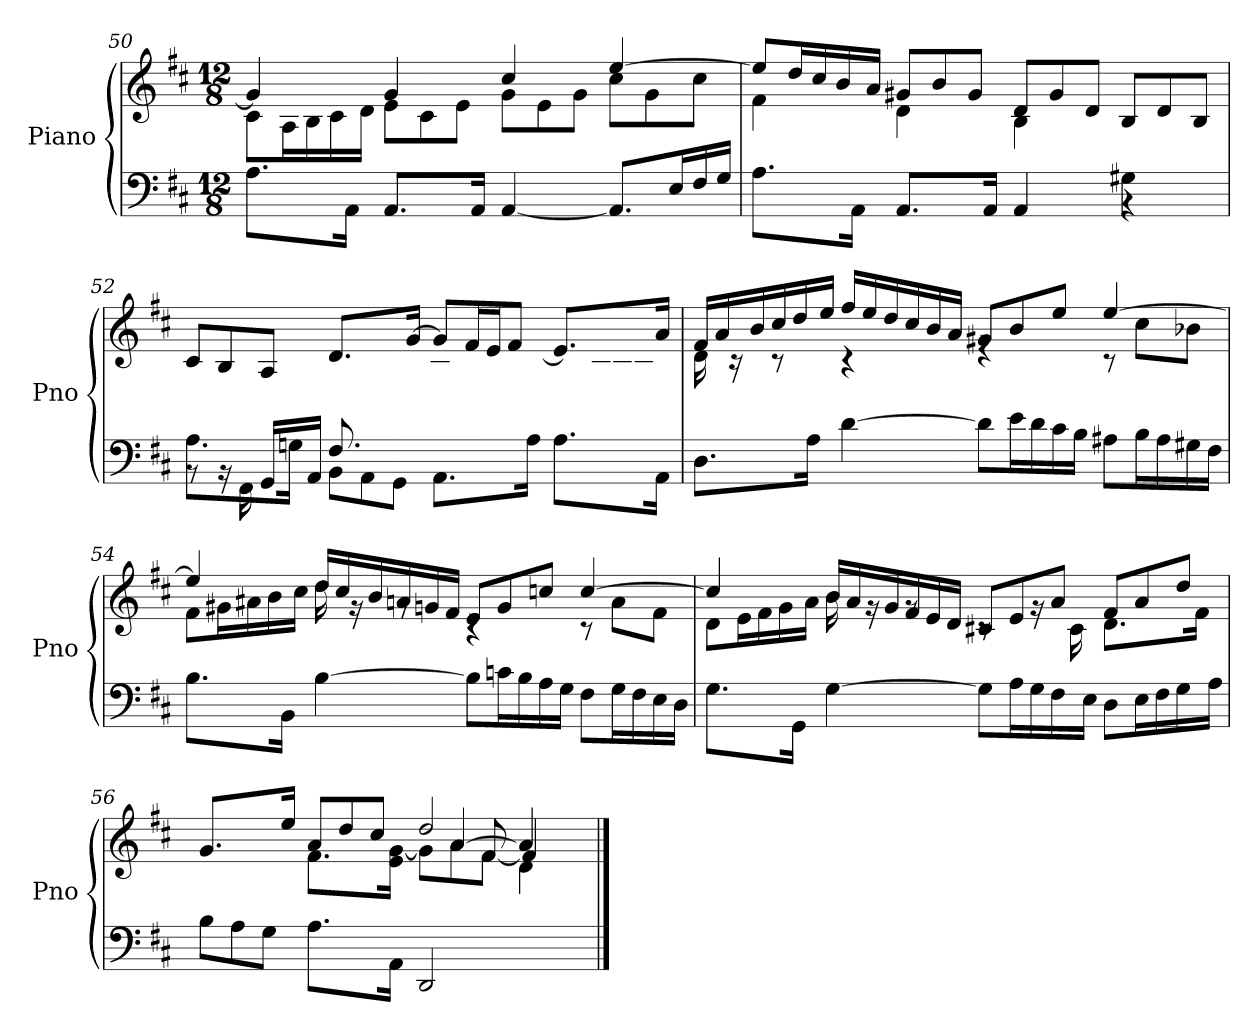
**kern	**kern
*part1	*part1
*staff2	*staff1
*I"Piano	*
*I'Pno	*
*clefF4	*clefG2
*k[f#c#]	*k[f#c#]
*D:	*D:
*M12/8	*M12/8
*Xtuplet	*Xtuplet
=50	=50
*	*^
16%3.A\L	8%3g/]	8c#\L
.	.	16A\L
.	.	16B\
.	.	16c#\
32%3AA\Jk	.	.
.	.	16d\JJ
16%3.AA/L	8%3g/	8e\L
.	.	8c#\
.	.	8e\J
32%3AA/Jk	.	.
[8%3AA/	8%3cc#/	8g\L
.	.	8e\
.	.	8g\J
8.AA/L]	[8%3ee/	8cc#\L
.	.	8g\
16E/L	.	.
16F#/	.	8cc#\J
16G/JJ	.	.
!!LO:PB:g=z	!!
=51	=51	=51
*^	*	*
1ryy	16%3.A\L	8ee/L]	8%3f#\
.	.	16dd/L	.
.	.	16cc#/	.
.	.	16b/	.
.	32%3AA\Jk	.	.
.	.	16a/JJ	.
.	16%3.AA/L	8g#X/L	8%3d\
.	.	8b/	.
.	.	8g#/J	.
.	32%3AA/Jk	.	.
.	8%3AA/	8d/L	8%3B\
.	.	8g#/	.
8ryy	.	8d/J	.
8%3G#X\	8%3rBB	8B/L	4.ryy
.	.	8d/	.
.	.	8B/J	.
=52	=52	=52	=52
16%3.A\L	8rBB	8c#/L	2ryy
.	16rBB	8B/	.
.	16FF#\	.	.
.	16GG/LL	8A/J	.
32%3Gn\Jk	.	.	.
.	16AA/JJ	.	.
16%3.F#/L	8BB\L	16%3.d/L	.
.	8AA\	.	8ryy
.	8GG\J	.	32ryy
2ryy	.	[32%3g/Jk	32%3e\Jk
.	16%3.AA\L	8g/L]	16%3.c#\L
.	.	16f#/L	.
.	.	16e/J	.
.	.	8f#/J	.
.	32%3A\Jk	.	[32%3d\Jk
.	16%3.A\L	16%3.e/L	8d\L]
4ryy	.	.	.
.	.	.	16c#\L
.	.	.	16B\J
.	.	.	8c#\J
16.ryy	32%3AA\Jk	32%3a/Jk	.
*v	*v	*	*
!!LO:LB:g=z	!!
=53	=53	=53
16%3.D\L	16f#/LL	32%3d\
.	16a/	.
.	.	32%3rc
.	16b/	.
.	16cc#/	16%3rc
.	16dd/	.
32%3A\Jk	.	.
.	16ee/JJ	.
[8%3d\	16ff#/LL	8%3rc
.	16ee/	.
.	16dd/	.
.	16cc#/	.
.	16b/	.
.	16a/JJ	.
8d\L]	8g#X/L	8%3re
16e\L	8b/	.
16d\	.	.
16c#\	8ee/J	.
16B\JJ	.	.
8A#Xi\L	[8%3ee/	8rc
16B\L	.	8cc#\L
16A#i\	.	.
16G#X\	.	8b-Xj\J
16F#\JJ	.	.
!!LO:LB:g=z	!!
=54	=54	=54
16%3.B\L	8%3ee/]	8f#\L
.	.	16g#X\L
.	.	16a#Xi\
.	.	16b\
32%3BB\Jk	.	.
.	.	16cc#\JJ
[8%3B\	16dd/LL	32%3dd\
.	16cc#/	.
.	.	32%3rg
.	16b/	.
.	16an/	16%3rg
.	16gn/	.
.	16f#/JJ	.
8B\L]	8e/L	8%3rc
16cn\L	8g/	.
16B\	.	.
16A\	8ccn/J	.
16G\JJ	.	.
8F#\L	[8%3cc/	8rc
16G\L	.	8a\L
16F#\	.	.
16E\	.	8f#\J
16D\JJ	.	.
!!LO:LB:g=z	!!
=55	=55	=55
16%3.G\L	8%3cc/]	8d\L
.	.	16e\L
.	.	16f#\
.	.	16g\
32%3GG\Jk	.	.
.	.	16a\JJ
[8%3G\	16b/LL	32%3b\
.	16a/	.
.	.	32%3rg
.	16g/	.
.	16f#/	16%3rg
.	16e/	.
.	16d/JJ	.
8G\L]	8c#X/L	16%3rc
16A\L	8e/	.
16G\	.	32%3rg
16F#\	8a/J	.
.	.	32%3c#\
16E\JJ	.	.
8D\L	8f#/L	16%3.d\L
16E\L	8a/	.
16F#\	.	.
16G\	8dd/J	.
.	.	32%3f#\Jk
16A\JJ	.	.
=56	=56	=56
*^	*^	*
*	*^	*	*	*^
2..ryy	1ryy	8B\L	16%3.g/L	8g\Lyy	2..ryy	1ryy
.	.	8A\	.	8a\	.	.
.	.	8G\J	.	8b\J	.	.
.	.	.	32%3ee/Jk	.	.	.
.	.	16%3.A\L	8a/L	16%3.f#\L	.	.
.	.	.	8dd/	.	.	.
.	.	.	8cc#/J	.	.	.
.	.	32%3AA\Jk	.	32%3e\ [32%3g\Jk	.	.
.	.	4%3DD/	4%3dd/	8g\L]	.	.
2ryy	.	.	.	8a\	[4a/	.
.	2ryy	.	.	8f#\J	.	[8f#/
.	.	.	.	8%3d\	8%3a/]	8%3f#/]
8ryy	.	.	.	.	.	.
*v	*v	*v	*	*	*	*
*	*v	*v	*v	*v
==	==
*-	*-
